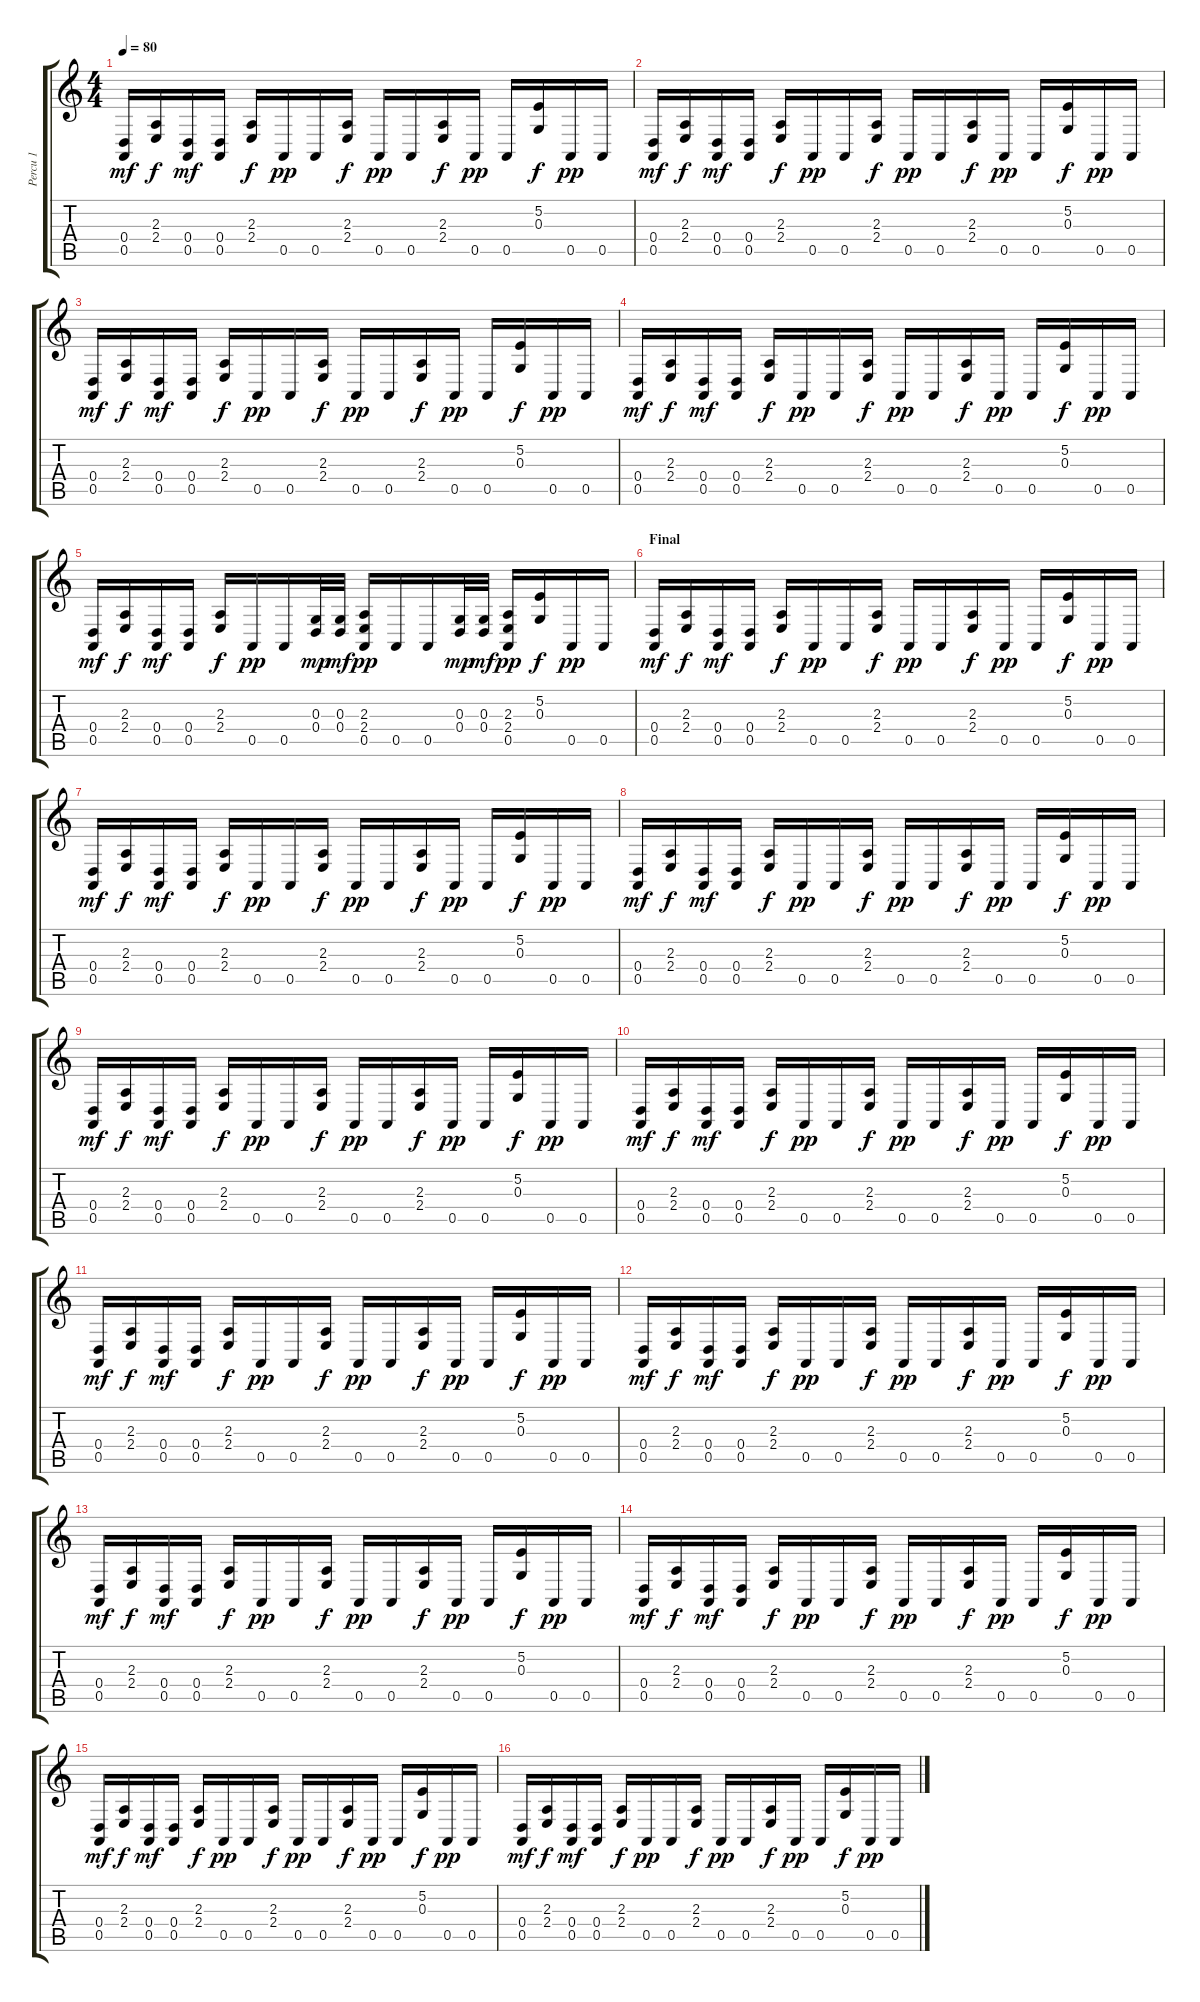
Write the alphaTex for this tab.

\track ("Percu 1" "Percu 1") {instrument woodblock}
\staff {score tabs}
\tuning (E4 B3 G3 D3 A2 E2) {hide}
\ts (4 4)
\tempo 80
\clef g2
\ks c
(0.4 0.5).16{dy mf} (2.3 2.4).16{dy f} (0.4 0.5).16{dy mf} (0.4 0.5).16 (2.3 2.4).16{dy f} 0.5.16{dy pp} 0.5.16 (2.3 2.4).16{dy f} 0.5.16{dy pp} 0.5.16 (2.3 2.4).16{dy f} 0.5.16{dy pp} 0.5.16 (5.2 0.3).16{dy f} 0.5.16{dy pp} 0.5.16 |
(0.4 0.5).16{dy mf} (2.3 2.4).16{dy f} (0.4 0.5).16{dy mf} (0.4 0.5).16 (2.3 2.4).16{dy f} 0.5.16{dy pp} 0.5.16 (2.3 2.4).16{dy f} 0.5.16{dy pp} 0.5.16 (2.3 2.4).16{dy f} 0.5.16{dy pp} 0.5.16 (5.2 0.3).16{dy f} 0.5.16{dy pp} 0.5.16 |
(0.4 0.5).16{dy mf} (2.3 2.4).16{dy f} (0.4 0.5).16{dy mf} (0.4 0.5).16 (2.3 2.4).16{dy f} 0.5.16{dy pp} 0.5.16 (2.3 2.4).16{dy f} 0.5.16{dy pp} 0.5.16 (2.3 2.4).16{dy f} 0.5.16{dy pp} 0.5.16 (5.2 0.3).16{dy f} 0.5.16{dy pp} 0.5.16 |
(0.4 0.5).16{dy mf} (2.3 2.4).16{dy f} (0.4 0.5).16{dy mf} (0.4 0.5).16 (2.3 2.4).16{dy f} 0.5.16{dy pp} 0.5.16 (2.3 2.4).16{dy f} 0.5.16{dy pp} 0.5.16 (2.3 2.4).16{dy f} 0.5.16{dy pp} 0.5.16 (5.2 0.3).16{dy f} 0.5.16{dy pp} 0.5.16 |
(0.4 0.5).16{dy mf} (2.3 2.4).16{dy f} (0.4 0.5).16{dy mf} (0.4 0.5).16 (2.3 2.4).16{dy f} 0.5.16{dy pp} 0.5.16 (0.3 0.4).32{dy mp} (0.3 0.4).32{dy mf} (2.3 2.4 0.5).16{dy pp} 0.5.16 0.5.16 (0.3 0.4).32{dy mp} (0.3 0.4).32{dy mf} (2.3 2.4 0.5).16{dy pp} (5.2 0.3).16{dy f} 0.5.16{dy pp} 0.5.16 |
\section ("" "Final")
(0.4 0.5).16{dy mf} (2.3 2.4).16{dy f} (0.4 0.5).16{dy mf} (0.4 0.5).16 (2.3 2.4).16{dy f} 0.5.16{dy pp} 0.5.16 (2.3 2.4).16{dy f} 0.5.16{dy pp} 0.5.16 (2.3 2.4).16{dy f} 0.5.16{dy pp} 0.5.16 (5.2 0.3).16{dy f} 0.5.16{dy pp} 0.5.16 |
(0.4 0.5).16{dy mf} (2.3 2.4).16{dy f} (0.4 0.5).16{dy mf} (0.4 0.5).16 (2.3 2.4).16{dy f} 0.5.16{dy pp} 0.5.16 (2.3 2.4).16{dy f} 0.5.16{dy pp} 0.5.16 (2.3 2.4).16{dy f} 0.5.16{dy pp} 0.5.16 (5.2 0.3).16{dy f} 0.5.16{dy pp} 0.5.16 |
(0.4 0.5).16{dy mf} (2.3 2.4).16{dy f} (0.4 0.5).16{dy mf} (0.4 0.5).16 (2.3 2.4).16{dy f} 0.5.16{dy pp} 0.5.16 (2.3 2.4).16{dy f} 0.5.16{dy pp} 0.5.16 (2.3 2.4).16{dy f} 0.5.16{dy pp} 0.5.16 (5.2 0.3).16{dy f} 0.5.16{dy pp} 0.5.16 |
(0.4 0.5).16{dy mf} (2.3 2.4).16{dy f} (0.4 0.5).16{dy mf} (0.4 0.5).16 (2.3 2.4).16{dy f} 0.5.16{dy pp} 0.5.16 (2.3 2.4).16{dy f} 0.5.16{dy pp} 0.5.16 (2.3 2.4).16{dy f} 0.5.16{dy pp} 0.5.16 (5.2 0.3).16{dy f} 0.5.16{dy pp} 0.5.16 |
(0.4 0.5).16{dy mf} (2.3 2.4).16{dy f} (0.4 0.5).16{dy mf} (0.4 0.5).16 (2.3 2.4).16{dy f} 0.5.16{dy pp} 0.5.16 (2.3 2.4).16{dy f} 0.5.16{dy pp} 0.5.16 (2.3 2.4).16{dy f} 0.5.16{dy pp} 0.5.16 (5.2 0.3).16{dy f} 0.5.16{dy pp} 0.5.16 |
(0.4 0.5).16{dy mf} (2.3 2.4).16{dy f} (0.4 0.5).16{dy mf} (0.4 0.5).16 (2.3 2.4).16{dy f} 0.5.16{dy pp} 0.5.16 (2.3 2.4).16{dy f} 0.5.16{dy pp} 0.5.16 (2.3 2.4).16{dy f} 0.5.16{dy pp} 0.5.16 (5.2 0.3).16{dy f} 0.5.16{dy pp} 0.5.16 |
(0.4 0.5).16{dy mf} (2.3 2.4).16{dy f} (0.4 0.5).16{dy mf} (0.4 0.5).16 (2.3 2.4).16{dy f} 0.5.16{dy pp} 0.5.16 (2.3 2.4).16{dy f} 0.5.16{dy pp} 0.5.16 (2.3 2.4).16{dy f} 0.5.16{dy pp} 0.5.16 (5.2 0.3).16{dy f} 0.5.16{dy pp} 0.5.16 |
(0.4 0.5).16{dy mf} (2.3 2.4).16{dy f} (0.4 0.5).16{dy mf} (0.4 0.5).16 (2.3 2.4).16{dy f} 0.5.16{dy pp} 0.5.16 (2.3 2.4).16{dy f} 0.5.16{dy pp} 0.5.16 (2.3 2.4).16{dy f} 0.5.16{dy pp} 0.5.16 (5.2 0.3).16{dy f} 0.5.16{dy pp} 0.5.16 |
(0.4 0.5).16{dy mf} (2.3 2.4).16{dy f} (0.4 0.5).16{dy mf} (0.4 0.5).16 (2.3 2.4).16{dy f} 0.5.16{dy pp} 0.5.16 (2.3 2.4).16{dy f} 0.5.16{dy pp} 0.5.16 (2.3 2.4).16{dy f} 0.5.16{dy pp} 0.5.16 (5.2 0.3).16{dy f} 0.5.16{dy pp} 0.5.16 |
(0.4 0.5).16{dy mf} (2.3 2.4).16{dy f} (0.4 0.5).16{dy mf} (0.4 0.5).16 (2.3 2.4).16{dy f} 0.5.16{dy pp} 0.5.16 (2.3 2.4).16{dy f} 0.5.16{dy pp} 0.5.16 (2.3 2.4).16{dy f} 0.5.16{dy pp} 0.5.16 (5.2 0.3).16{dy f} 0.5.16{dy pp} 0.5.16 |
(0.4 0.5).16{dy mf} (2.3 2.4).16{dy f} (0.4 0.5).16{dy mf} (0.4 0.5).16 (2.3 2.4).16{dy f} 0.5.16{dy pp} 0.5.16 (2.3 2.4).16{dy f} 0.5.16{dy pp} 0.5.16 (2.3 2.4).16{dy f} 0.5.16{dy pp} 0.5.16 (5.2 0.3).16{dy f} 0.5.16{dy pp} 0.5.16
